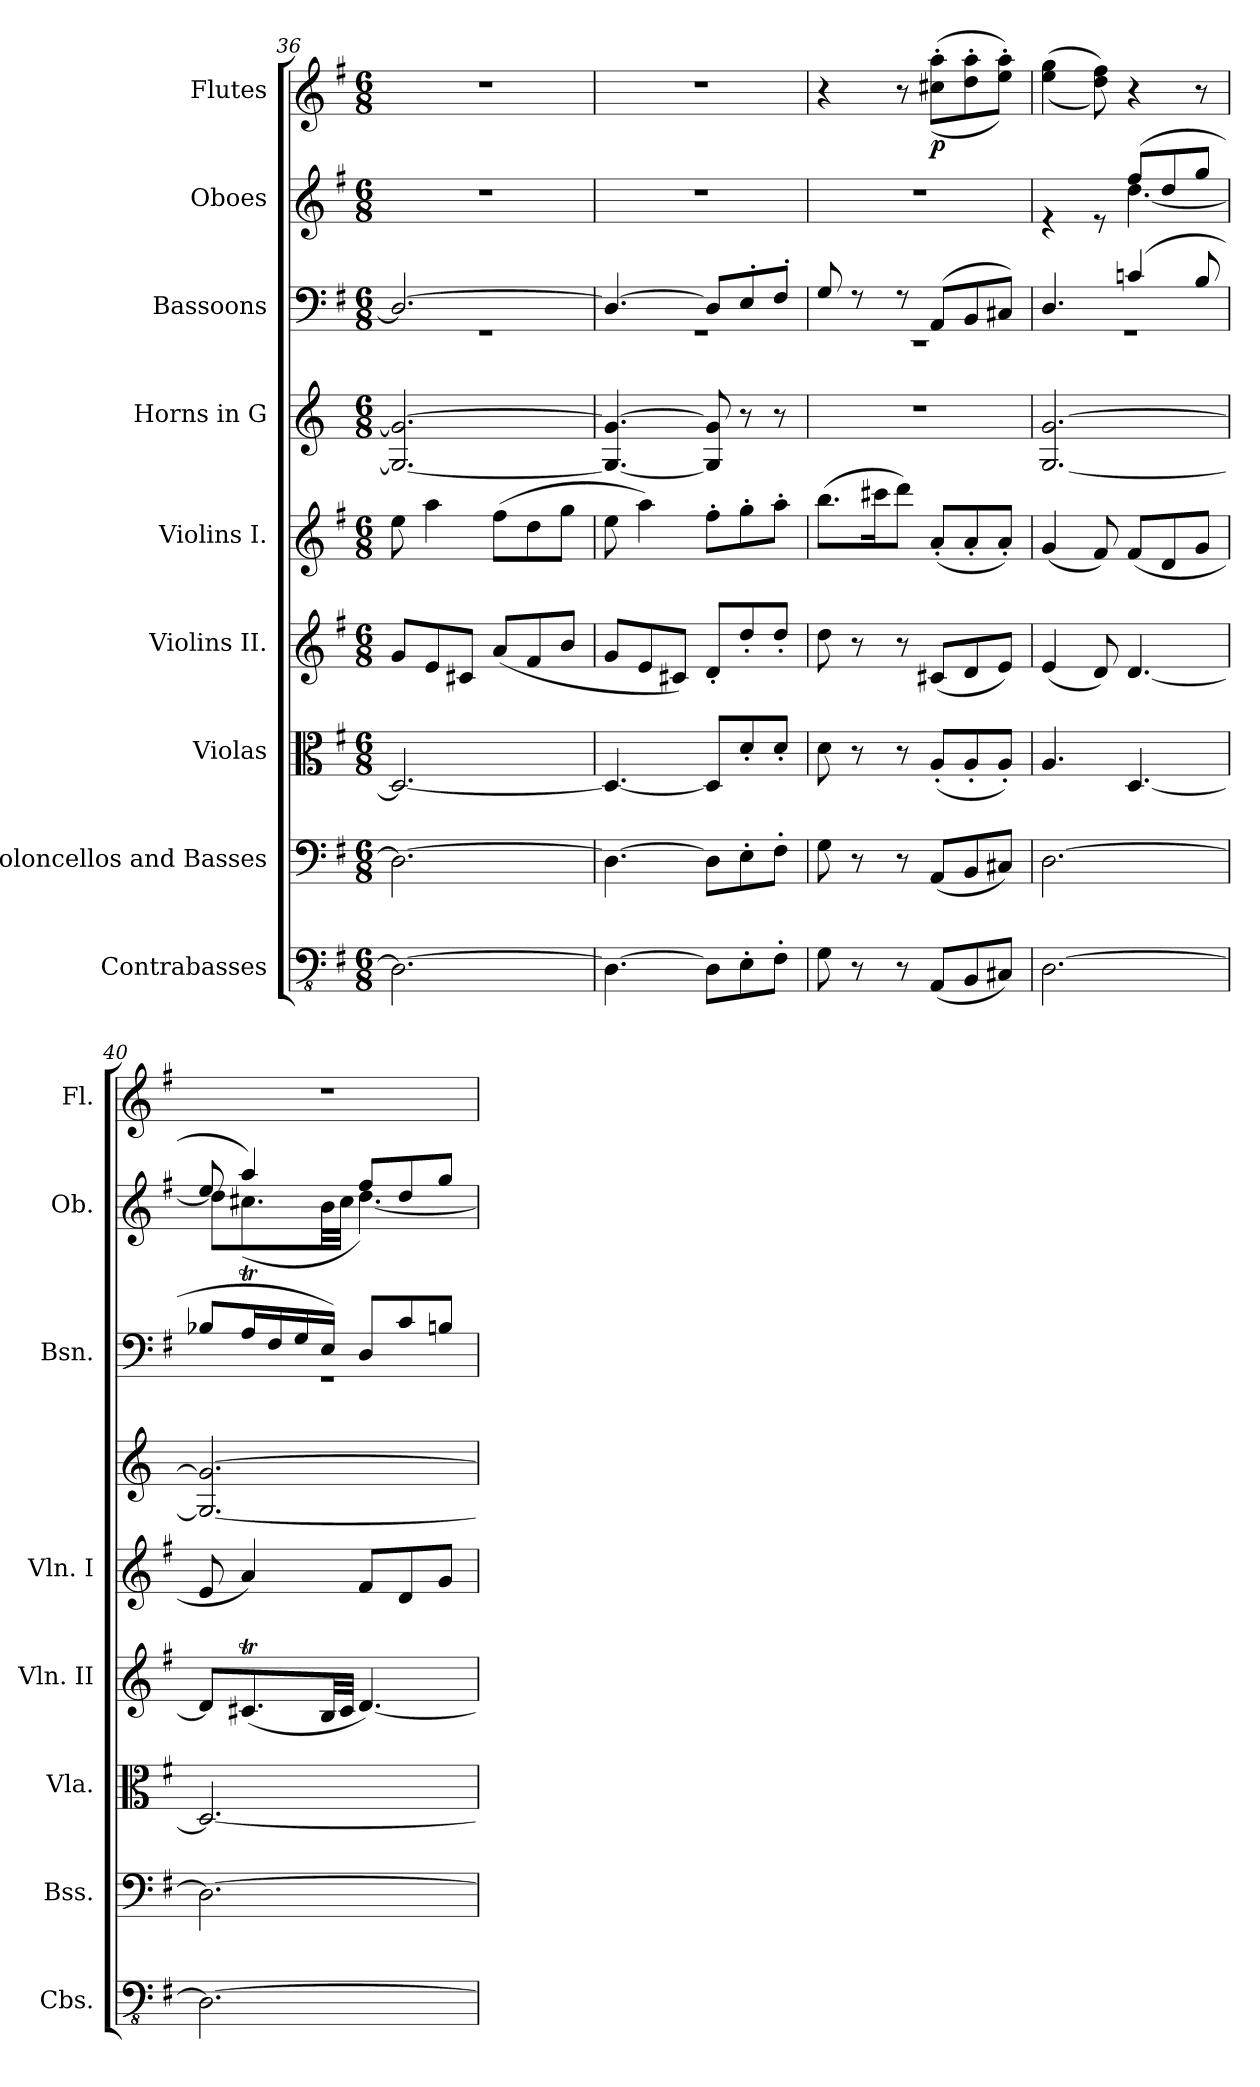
**kern	**kern	**kern	**kern	**kern	**kern	**kern	**kern	**kern	**dynam
*part9	*part8	*part7	*part6	*part5	*part4	*part3	*part2	*part1	*part1
*staff9	*staff8	*staff7	*staff6	*staff5	*staff4	*staff3	*staff2	*staff1	*staff1
*I"Contrabasses	*I"Violoncellos and Basses	*I"Violas	*I"Violins II.	*I"Violins I.	*I"Horns in G	*I"Bassoons	*I"Oboes	*I"Flutes	*
*I'Cbs.	*I'Bss.	*I'Vla.	*I'Vln. II	*I'Vln. I	*	*I'Bsn.	*I'Ob.	*I'Fl.	*
!!LO:LB:g=z
*clefFv4	*clefF4	*clefC3	*clefG2	*clefG2	*clefG2	*clefF4	*clefG2	*clefG2	*
*	*	*	*	*	*ITrd3c5	*	*	*	*
*k[f#]	*k[f#]	*k[f#]	*k[f#]	*k[f#]	*k[f#]	*k[f#]	*k[f#]	*k[f#]	*
*M6/8	*M6/8	*M6/8	*M6/8	*M6/8	*M6/8	*M6/8	*M6/8	*M6/8	*
=36	=36	=36	=36	=36	=36	=36	=36	=36	=36
*	*	*	*	*	*	*^	*	*	*
2.DD\_	2.D\_	2.D/_	8g/L	8ee\	2.D/_ 2.d/_	2.D/_	2.r	2.r	2.r	.
.	.	.	8e/	4aa\	.	.	.	.	.	.
.	.	.	8c#X/J	.	.	.	.	.	.	.
.	.	.	(<8a/L	(>8ff#\L	.	.	.	.	.	.
.	.	.	8f#/	8dd\	.	.	.	.	.	.
.	.	.	8b/J	8gg\J	.	.	.	.	.	.
=37	=37	=37	=37	=37	=37	=37	=37	=37	=37	=37
4.DD\_	4.D\_	4.D/_	8g/L	8ee\	4.D/_ 4.d/_	4.D/_	2.r	2.r	2.r	.
.	.	.	8e/	4aa\)	.	.	.	.	.	.
.	.	.	8c#X/J)	.	.	.	.	.	.	.
8DD\L]	8D\L]	8D/L]	8d'/L	8ff#'\L	8D/] 8d/]	8D/L]	.	.	.	.
8EE'\	8E'\	8d'/	8dd'/	8gg'\	8r	8E'/	.	.	.	.
8FF#'\J	8F#'\J	8d'/J	8dd'/J	8aa'\J	8r	8F#'/J	.	.	.	.
=38	=38	=38	=38	=38	=38	=38	=38	=38	=38	=38
8GG\	8G\	8d\	8dd\	(>8.bb\L	2.r	8G/	2.r	2.r	4r	.
8r	8r	8r	8r	.	.	8r	.	.	.	.
.	.	.	.	16ccc#X\K	.	.	.	.	.	.
8r	8r	8r	8r	8ddd\J)	.	8r	.	.	8r	.
!	!	!	!	!	!	!	!	!	!	!LO:DY:b
(<8AAA/L	(<8AA/L	(<8A'/L	(<8c#X/L	(<8a'/L	.	(>8AA/L	.	.	(<(>8cc#X\' 8aa\'L	p
8BBB/	8BB/	8A'/	8d/	8a'/	.	8BB/	.	.	8dd\' 8aa\'	.
8CC#X/J)	8C#X/J)	8A'/J)	8e/J)	8a'/J)	.	8C#X/J)	.	.	8ee\' 8aa\'J))	.
=39	=39	=39	=39	=39	=39	=39	=39	=39	=39	=39
*	*	*	*	*	*	*	*	*^	*	*
[2.DD\	[2.D\	4.A/	(<4e/	(<4g/	[2.D/ [2.d/	4.D/	2.r	4re	4.ryy	(>(<4ee\ 4gg\	.
.	.	.	8d/)	8f#/)	.	.	.	8re	.	8dd\ 8ff#\))	.
.	.	[4.D/	[4.d/	(<8f#/L	.	(<4cn/	.	(>8ff#/L	[4.dd\	4r	.
.	.	.	.	8d/	.	.	.	8dd/	.	.	.
.	.	.	.	8g/J	.	8B/	.	8gg/J	.	8r	.
=40	=40	=40	=40	=40	=40	=40	=40	=40	=40	=40	=40
2.DD\_	2.D\_	2.D/_	8d/L]	8e/	2.D/_ 2.d/_	8B-X/L	2.r	8ee/	8dd\L]	2.r	.
.	.	.	(<8.c#Xt/	4a/)	.	16A/L	.	4aa/)	(<8.cc#Xt\	.	.
.	.	.	.	.	.	16F#/	.	.	.	.	.
.	.	.	.	.	.	16G/	.	.	.	.	.
.	.	.	32B/LL	.	.	16E/JJ)	.	.	32b\LL	.	.
.	.	.	32c#/JJJ	.	.	.	.	.	32cc#\JJJ	.	.
.	.	.	[4.d/)	8f#/L	.	8D/L	.	8ff#/L	[4.dd\)	.	.
.	.	.	.	8d/	.	8c/	.	8dd/	.	.	.
.	.	.	.	8g/J	.	8Bn/J	.	8gg/J	.	.	.
*	*	*	*	*	*	*v	*v	*	*	*	*
*	*	*	*	*	*	*	*v	*v	*	*
=	=	=	=	=	=	=	=	=	=
*-	*-	*-	*-	*-	*-	*-	*-	*-	*-
